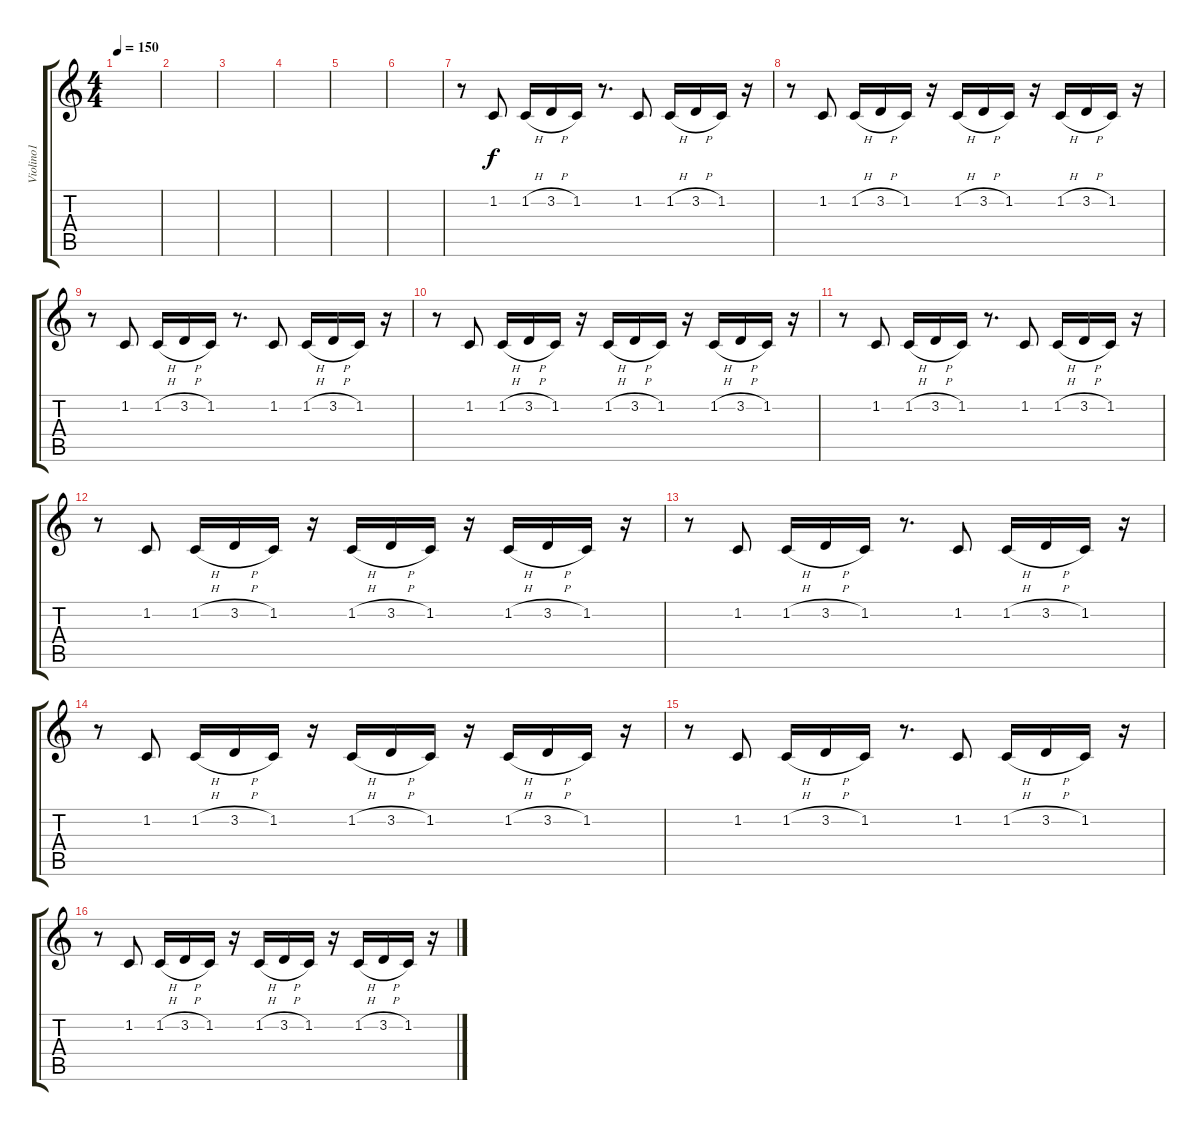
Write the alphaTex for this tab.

\track ("Violino1" "Violino1") {instrument pad6metallic}
\staff {score tabs}
\tuning (E4 B3 G3 D3 A2 E2) {hide}
\ts (4 4)
\tempo 150
\clef g2
\ks c
|
|
|
|
|
|
r.8 1.2.8 1.2{h}.16 3.2{h}.16 1.2.16 r.8{d} 1.2.8 1.2{h}.16 3.2{h}.16 1.2.16 r.16 |
r.8 1.2.8 1.2{h}.16 3.2{h}.16 1.2.16 r.16 1.2{h}.16 3.2{h}.16 1.2.16 r.16 1.2{h}.16 3.2{h}.16 1.2.16 r.16 |
r.8 1.2.8 1.2{h}.16 3.2{h}.16 1.2.16 r.8{d} 1.2.8 1.2{h}.16 3.2{h}.16 1.2.16 r.16 |
r.8 1.2.8 1.2{h}.16 3.2{h}.16 1.2.16 r.16 1.2{h}.16 3.2{h}.16 1.2.16 r.16 1.2{h}.16 3.2{h}.16 1.2.16 r.16 |
r.8 1.2.8 1.2{h}.16 3.2{h}.16 1.2.16 r.8{d} 1.2.8 1.2{h}.16 3.2{h}.16 1.2.16 r.16 |
r.8 1.2.8 1.2{h}.16 3.2{h}.16 1.2.16 r.16 1.2{h}.16 3.2{h}.16 1.2.16 r.16 1.2{h}.16 3.2{h}.16 1.2.16 r.16 |
r.8 1.2.8 1.2{h}.16 3.2{h}.16 1.2.16 r.8{d} 1.2.8 1.2{h}.16 3.2{h}.16 1.2.16 r.16 |
r.8 1.2.8 1.2{h}.16 3.2{h}.16 1.2.16 r.16 1.2{h}.16 3.2{h}.16 1.2.16 r.16 1.2{h}.16 3.2{h}.16 1.2.16 r.16 |
r.8 1.2.8 1.2{h}.16 3.2{h}.16 1.2.16 r.8{d} 1.2.8 1.2{h}.16 3.2{h}.16 1.2.16 r.16 |
r.8 1.2.8 1.2{h}.16 3.2{h}.16 1.2.16 r.16 1.2{h}.16 3.2{h}.16 1.2.16 r.16 1.2{h}.16 3.2{h}.16 1.2.16 r.16
